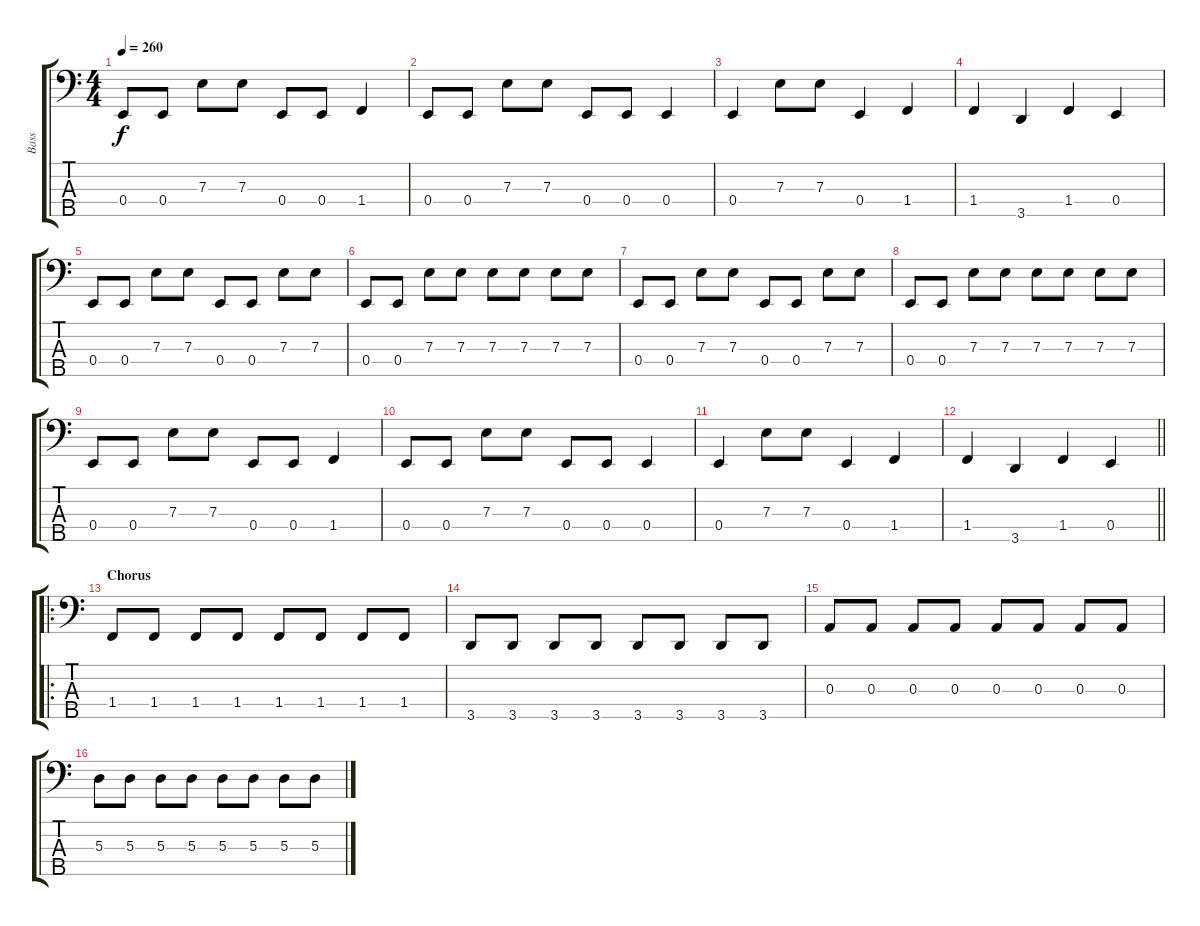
\track ("Bass" "Bass") {instrument electricbasspick}
\staff {score tabs}
\tuning (G2 D2 A1 E1 B0) {hide}
\ts (4 4)
\tempo 260
\clef f4
\ks c
0.4.8{dy f} 0.4.8 7.3.8 7.3.8 0.4.8 0.4.8 1.4.4 |
0.4.8 0.4.8 7.3.8 7.3.8 0.4.8 0.4.8 0.4.4 |
0.4.4 7.3.8 7.3.8 0.4.4 1.4.4 |
1.4.4 3.5.4 1.4.4 0.4.4 |
0.4.8 0.4.8 7.3.8 7.3.8 0.4.8 0.4.8 7.3.8 7.3.8 |
0.4.8 0.4.8 7.3.8 7.3.8 7.3.8 7.3.8 7.3.8 7.3.8 |
0.4.8 0.4.8 7.3.8 7.3.8 0.4.8 0.4.8 7.3.8 7.3.8 |
0.4.8 0.4.8 7.3.8 7.3.8 7.3.8 7.3.8 7.3.8 7.3.8 |
0.4.8 0.4.8 7.3.8 7.3.8 0.4.8 0.4.8 1.4.4 |
0.4.8 0.4.8 7.3.8 7.3.8 0.4.8 0.4.8 0.4.4 |
0.4.4 7.3.8 7.3.8 0.4.4 1.4.4 |
\barLineRight lightlight
1.4.4 3.5.4 1.4.4 0.4.4 |
\ro
\section ("" "Chorus")
1.4.8 1.4.8 1.4.8 1.4.8 1.4.8 1.4.8 1.4.8 1.4.8 |
3.5.8 3.5.8 3.5.8 3.5.8 3.5.8 3.5.8 3.5.8 3.5.8 |
0.3.8 0.3.8 0.3.8 0.3.8 0.3.8 0.3.8 0.3.8 0.3.8 |
5.3.8 5.3.8 5.3.8 5.3.8 5.3.8 5.3.8 5.3.8 5.3.8
